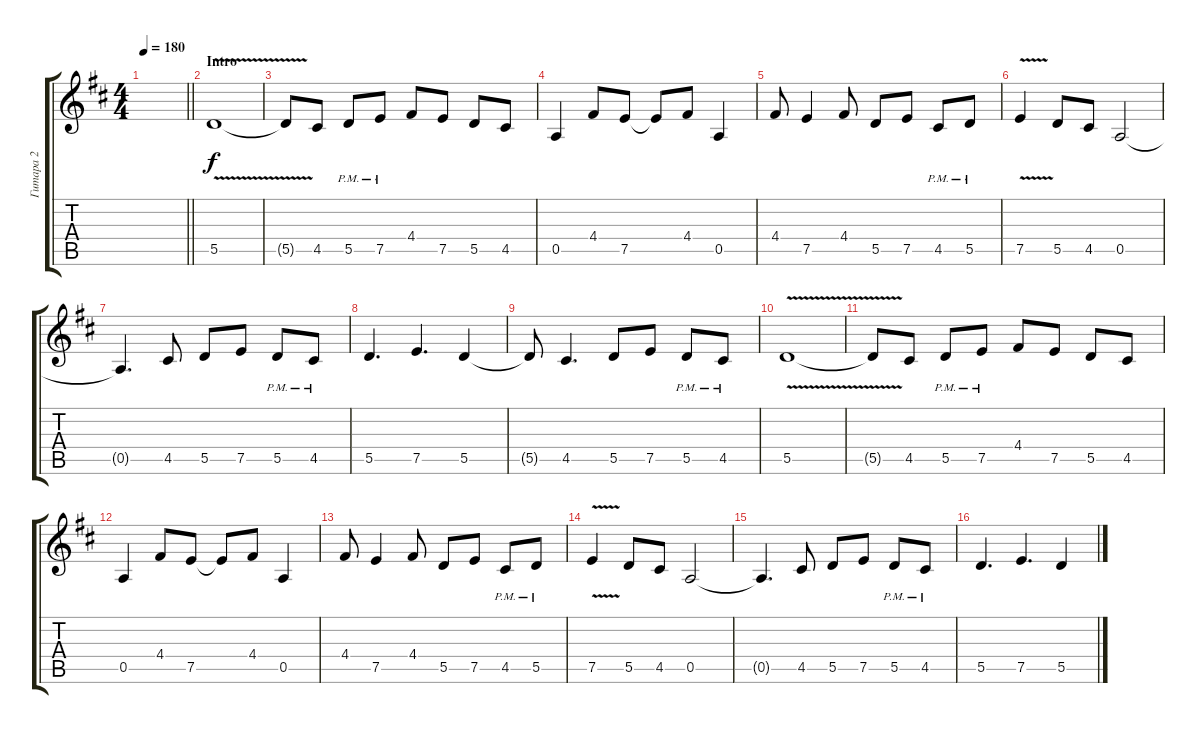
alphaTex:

\track ("Гитара 2" "Гитара 2") {instrument distortionguitar}
\staff {score tabs}
\tuning (E4 B3 G3 D3 A2 E2) {hide}
\ts (4 4)
\tempo 180
\clef g2
\barLineRight lightlight
\ks bminor
|
\section ("" "Intro")
5.5{v}.1 |
5.5{t}.8 4.5.8 5.5{pm}.8 7.5{pm}.8 4.4.8 7.5.8 5.5.8 4.5.8 |
0.5.4 4.4.8 7.5.8 7.5{t}.8 4.4.8 0.5.4 |
4.4.8 7.5.4 4.4.8 5.5.8 7.5.8 4.5{pm}.8 5.5{pm}.8 |
7.5{v}.4 5.5.8 4.5.8 0.5.2 |
0.5{t}.4{d} 4.5.8 5.5.8 7.5.8 5.5{pm}.8 4.5{pm}.8 |
5.5.4{d} 7.5.4{d} 5.5.4 |
5.5{t}.8 4.5.4{d} 5.5.8 7.5.8 5.5{pm}.8 4.5{pm}.8 |
5.5{v}.1 |
5.5{t}.8 4.5.8 5.5{pm}.8 7.5{pm}.8 4.4.8 7.5.8 5.5.8 4.5.8 |
0.5.4 4.4.8 7.5.8 7.5{t}.8 4.4.8 0.5.4 |
4.4.8 7.5.4 4.4.8 5.5.8 7.5.8 4.5{pm}.8 5.5{pm}.8 |
7.5{v}.4 5.5.8 4.5.8 0.5.2 |
0.5{t}.4{d} 4.5.8 5.5.8 7.5.8 5.5{pm}.8 4.5{pm}.8 |
5.5.4{d} 7.5.4{d} 5.5.4
